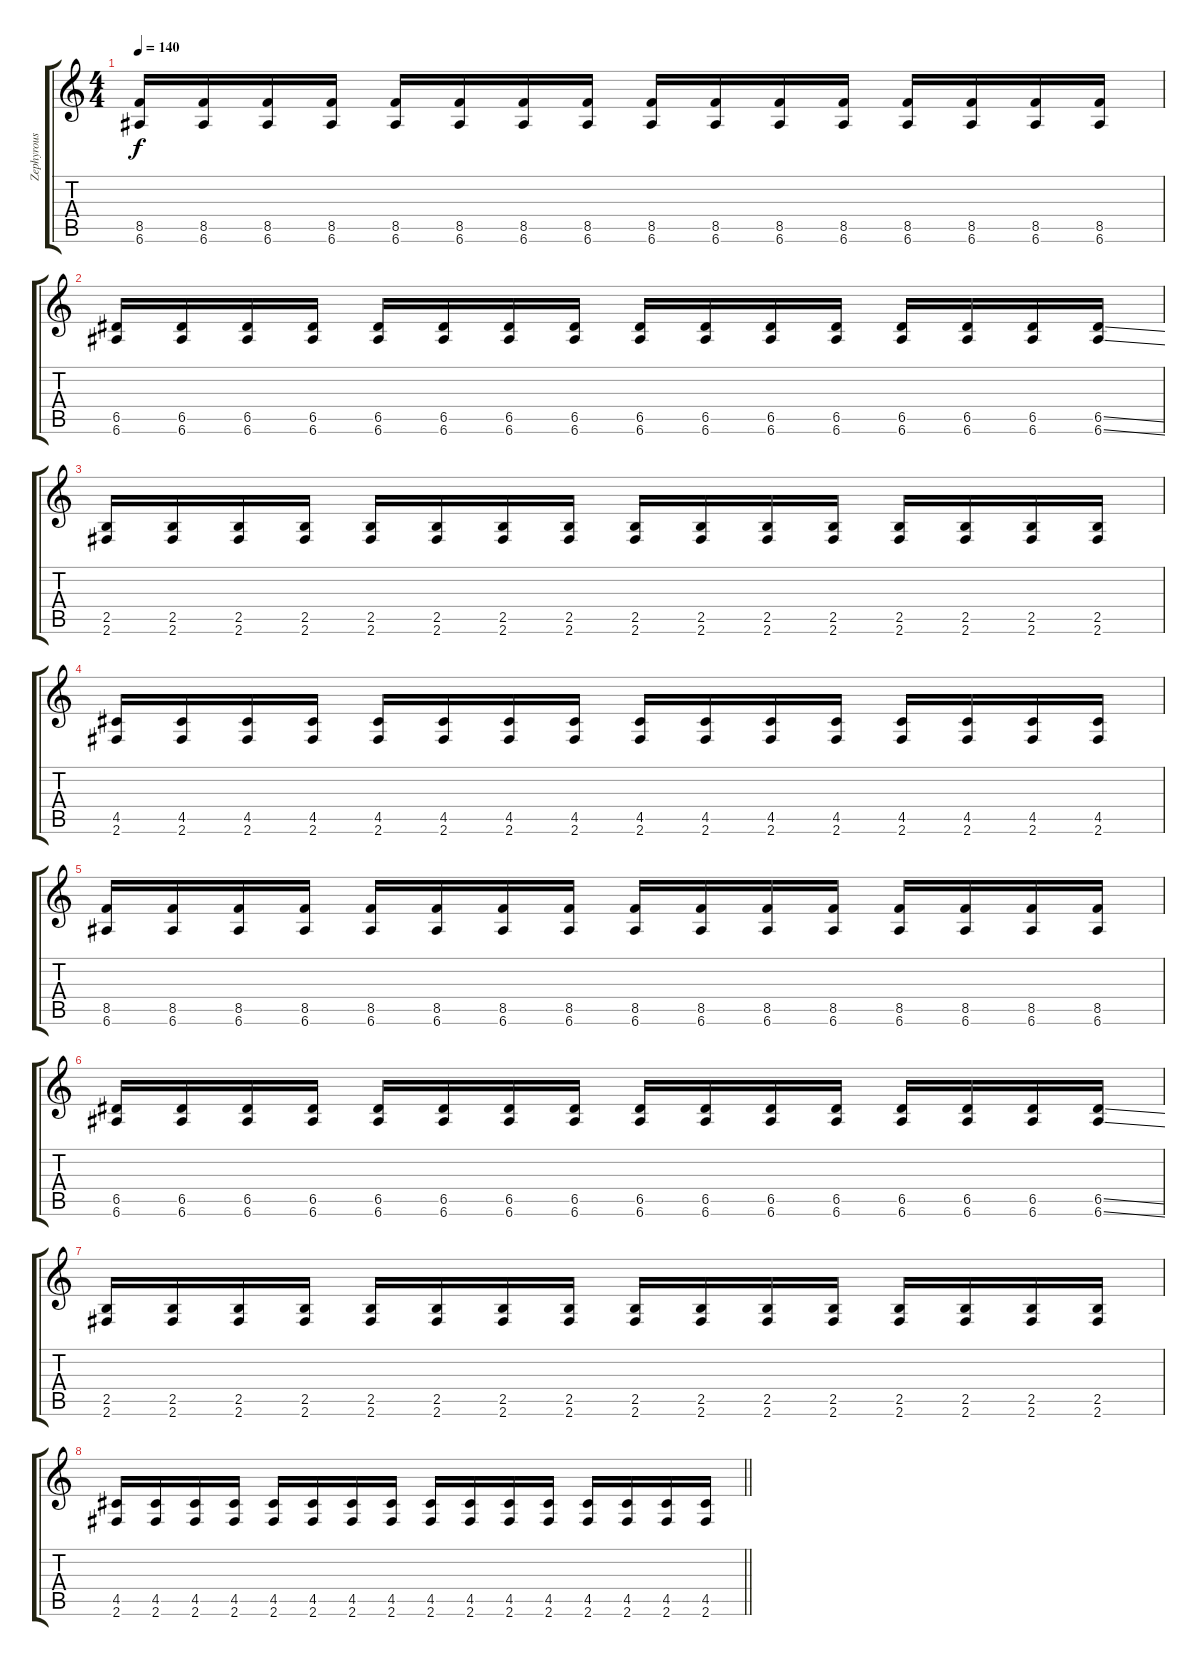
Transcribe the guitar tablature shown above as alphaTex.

\track ("Zephyrous" "Zephyrous") {instrument overdrivenguitar}
\staff {score tabs}
\tuning (E4 B3 G3 D3 A2 E2) {hide}
\ts (4 4)
\tempo 140
\clef g2
\ks c
(8.5 6.6).16{dy f} (8.5 6.6).16 (8.5 6.6).16 (8.5 6.6).16 (8.5 6.6).16 (8.5 6.6).16 (8.5 6.6).16 (8.5 6.6).16 (8.5 6.6).16 (8.5 6.6).16 (8.5 6.6).16 (8.5 6.6).16 (8.5 6.6).16 (8.5 6.6).16 (8.5 6.6).16 (8.5 6.6).16 |
(6.5 6.6).16 (6.5 6.6).16 (6.5 6.6).16 (6.5 6.6).16 (6.5 6.6).16 (6.5 6.6).16 (6.5 6.6).16 (6.5 6.6).16 (6.5 6.6).16 (6.5 6.6).16 (6.5 6.6).16 (6.5 6.6).16 (6.5 6.6).16 (6.5 6.6).16 (6.5 6.6).16 (6.5{ss} 6.6{ss}).16 |
(2.5 2.6).16 (2.5 2.6).16 (2.5 2.6).16 (2.5 2.6).16 (2.5 2.6).16 (2.5 2.6).16 (2.5 2.6).16 (2.5 2.6).16 (2.5 2.6).16 (2.5 2.6).16 (2.5 2.6).16 (2.5 2.6).16 (2.5 2.6).16 (2.5 2.6).16 (2.5 2.6).16 (2.5 2.6).16 |
(4.5 2.6).16 (4.5 2.6).16 (4.5 2.6).16 (4.5 2.6).16 (4.5 2.6).16 (4.5 2.6).16 (4.5 2.6).16 (4.5 2.6).16 (4.5 2.6).16 (4.5 2.6).16 (4.5 2.6).16 (4.5 2.6).16 (4.5 2.6).16 (4.5 2.6).16 (4.5 2.6).16 (4.5 2.6).16 |
(8.5 6.6).16 (8.5 6.6).16 (8.5 6.6).16 (8.5 6.6).16 (8.5 6.6).16 (8.5 6.6).16 (8.5 6.6).16 (8.5 6.6).16 (8.5 6.6).16 (8.5 6.6).16 (8.5 6.6).16 (8.5 6.6).16 (8.5 6.6).16 (8.5 6.6).16 (8.5 6.6).16 (8.5 6.6).16 |
(6.5 6.6).16 (6.5 6.6).16 (6.5 6.6).16 (6.5 6.6).16 (6.5 6.6).16 (6.5 6.6).16 (6.5 6.6).16 (6.5 6.6).16 (6.5 6.6).16 (6.5 6.6).16 (6.5 6.6).16 (6.5 6.6).16 (6.5 6.6).16 (6.5 6.6).16 (6.5 6.6).16 (6.5{ss} 6.6{ss}).16 |
(2.5 2.6).16 (2.5 2.6).16 (2.5 2.6).16 (2.5 2.6).16 (2.5 2.6).16 (2.5 2.6).16 (2.5 2.6).16 (2.5 2.6).16 (2.5 2.6).16 (2.5 2.6).16 (2.5 2.6).16 (2.5 2.6).16 (2.5 2.6).16 (2.5 2.6).16 (2.5 2.6).16 (2.5 2.6).16 |
\barLineRight lightlight
(4.5 2.6).16 (4.5 2.6).16 (4.5 2.6).16 (4.5 2.6).16 (4.5 2.6).16 (4.5 2.6).16 (4.5 2.6).16 (4.5 2.6).16 (4.5 2.6).16 (4.5 2.6).16 (4.5 2.6).16 (4.5 2.6).16 (4.5 2.6).16 (4.5 2.6).16 (4.5 2.6).16 (4.5 2.6).16
